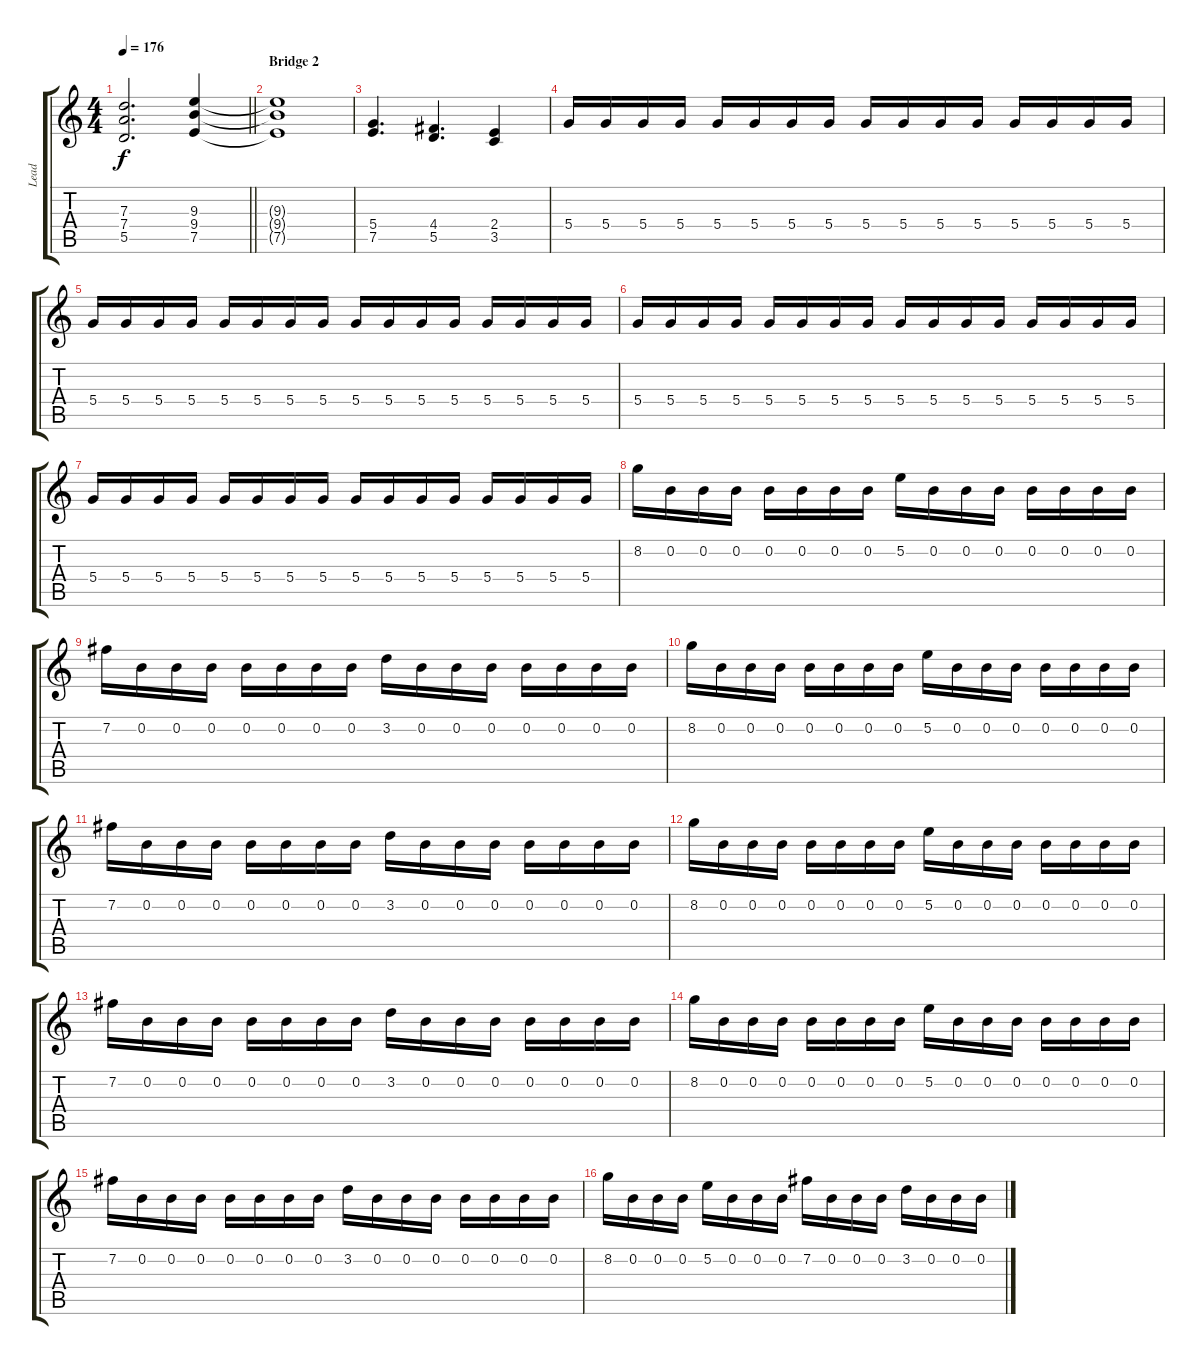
\track ("Lead" "Lead") {instrument distortionguitar}
\staff {score tabs}
\tuning (E4 B3 G3 D3 A2 E2) {hide}
\ts (4 4)
\tempo 176
\clef g2
\barLineRight lightlight
\ks c
(7.3 7.4 5.5).2{d dy f} (9.3 9.4 7.5).4 |
\section ("" "Bridge 2")
(9.3{t} 9.4{t} 7.5{t}).1 |
(5.4 7.5).4{d} (4.4 5.5).4{d} (2.4 3.5).4 |
5.4.16 5.4.16 5.4.16 5.4.16 5.4.16 5.4.16 5.4.16 5.4.16 5.4.16 5.4.16 5.4.16 5.4.16 5.4.16 5.4.16 5.4.16 5.4.16 |
5.4.16 5.4.16 5.4.16 5.4.16 5.4.16 5.4.16 5.4.16 5.4.16 5.4.16 5.4.16 5.4.16 5.4.16 5.4.16 5.4.16 5.4.16 5.4.16 |
5.4.16 5.4.16 5.4.16 5.4.16 5.4.16 5.4.16 5.4.16 5.4.16 5.4.16 5.4.16 5.4.16 5.4.16 5.4.16 5.4.16 5.4.16 5.4.16 |
5.4.16 5.4.16 5.4.16 5.4.16 5.4.16 5.4.16 5.4.16 5.4.16 5.4.16 5.4.16 5.4.16 5.4.16 5.4.16 5.4.16 5.4.16 5.4.16 |
8.2.16 0.2.16 0.2.16 0.2.16 0.2.16 0.2.16 0.2.16 0.2.16 5.2.16 0.2.16 0.2.16 0.2.16 0.2.16 0.2.16 0.2.16 0.2.16 |
7.2.16 0.2.16 0.2.16 0.2.16 0.2.16 0.2.16 0.2.16 0.2.16 3.2.16 0.2.16 0.2.16 0.2.16 0.2.16 0.2.16 0.2.16 0.2.16 |
8.2.16 0.2.16 0.2.16 0.2.16 0.2.16 0.2.16 0.2.16 0.2.16 5.2.16 0.2.16 0.2.16 0.2.16 0.2.16 0.2.16 0.2.16 0.2.16 |
7.2.16 0.2.16 0.2.16 0.2.16 0.2.16 0.2.16 0.2.16 0.2.16 3.2.16 0.2.16 0.2.16 0.2.16 0.2.16 0.2.16 0.2.16 0.2.16 |
8.2.16 0.2.16 0.2.16 0.2.16 0.2.16 0.2.16 0.2.16 0.2.16 5.2.16 0.2.16 0.2.16 0.2.16 0.2.16 0.2.16 0.2.16 0.2.16 |
7.2.16 0.2.16 0.2.16 0.2.16 0.2.16 0.2.16 0.2.16 0.2.16 3.2.16 0.2.16 0.2.16 0.2.16 0.2.16 0.2.16 0.2.16 0.2.16 |
8.2.16 0.2.16 0.2.16 0.2.16 0.2.16 0.2.16 0.2.16 0.2.16 5.2.16 0.2.16 0.2.16 0.2.16 0.2.16 0.2.16 0.2.16 0.2.16 |
7.2.16 0.2.16 0.2.16 0.2.16 0.2.16 0.2.16 0.2.16 0.2.16 3.2.16 0.2.16 0.2.16 0.2.16 0.2.16 0.2.16 0.2.16 0.2.16 |
8.2.16 0.2.16 0.2.16 0.2.16 5.2.16 0.2.16 0.2.16 0.2.16 7.2.16 0.2.16 0.2.16 0.2.16 3.2.16 0.2.16 0.2.16 0.2.16
